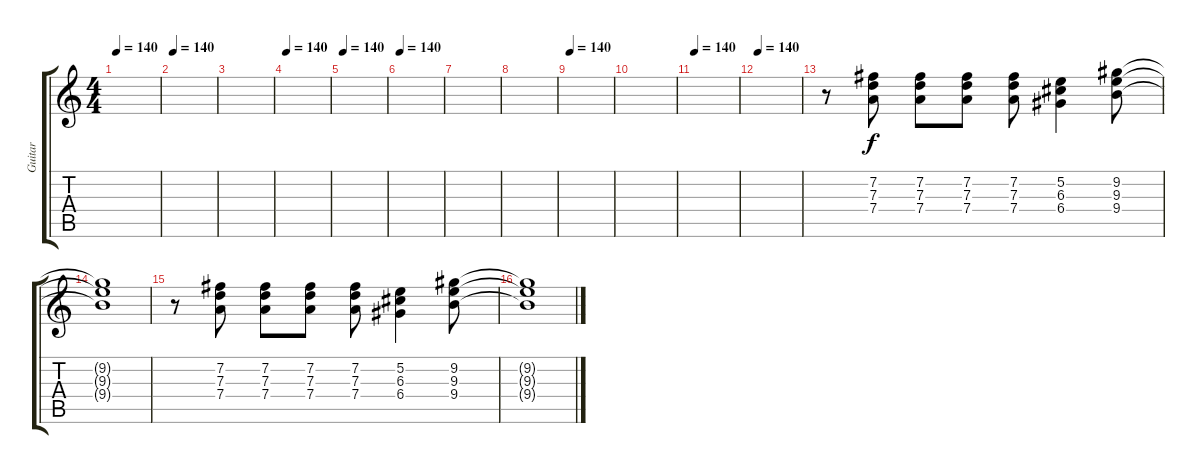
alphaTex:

\track ("Guitar" "Guitar") {instrument distortionguitar}
\staff {score tabs}
\tuning (E4 B3 G3 D3 A2 E2) {hide}
\ts (4 4)
\tempo 140
\clef g2
\ks c
|
\tempo 140
|
|
\tempo 140
|
\tempo 140
|
\tempo 140
|
|
|
\tempo 140
|
|
\tempo 140
|
\tempo 140
|
r.8 (7.2 7.3 7.4).8 (7.2 7.3 7.4).8 (7.2 7.3 7.4).8 (7.2 7.3 7.4).8 (5.2 6.3 6.4).4 (9.2 9.3 9.4).8 |
(9.2{t} 9.3{t} 9.4{t}).1 |
r.8 (7.2 7.3 7.4).8 (7.2 7.3 7.4).8 (7.2 7.3 7.4).8 (7.2 7.3 7.4).8 (5.2 6.3 6.4).4 (9.2 9.3 9.4).8 |
(9.2{t} 9.3{t} 9.4{t}).1
